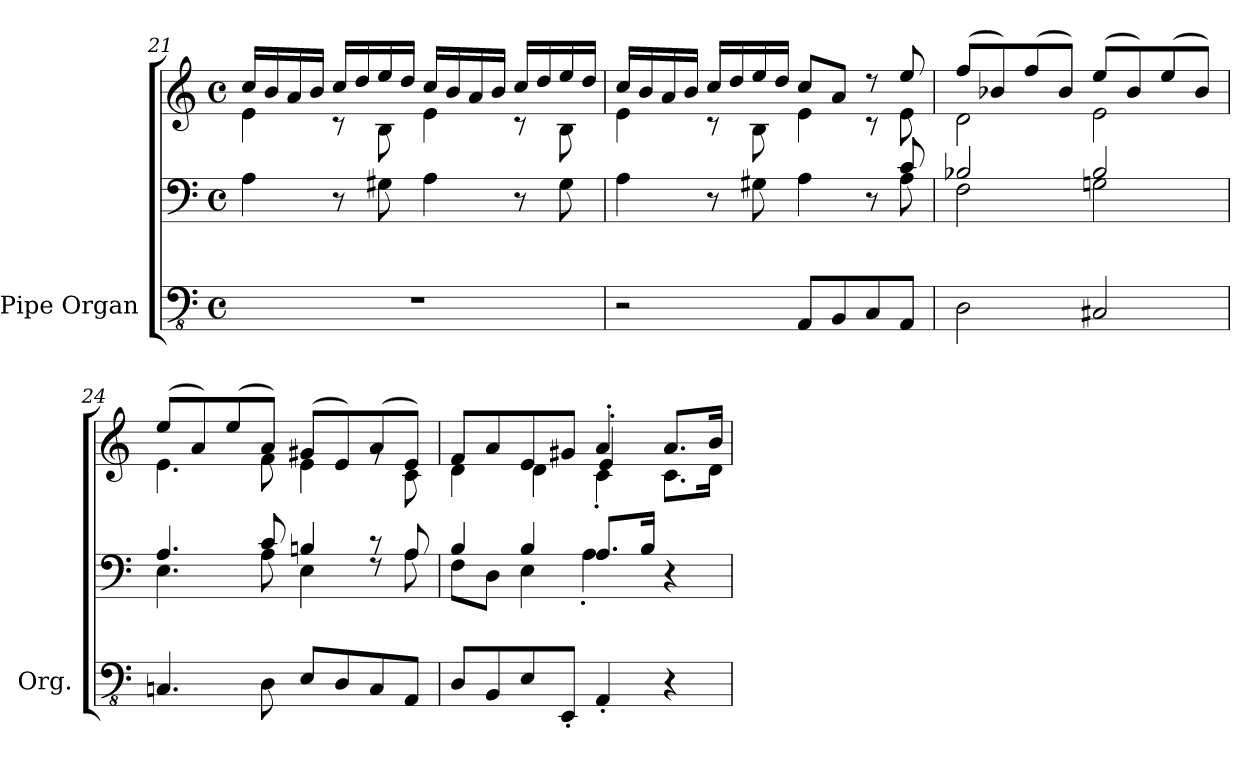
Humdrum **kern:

**kern	**kern	**kern
*part1	*part1	*part1
*staff3	*staff2	*staff1
*I"Pipe Organ	*	*
*I'Org.	*	*
*clefFv4	*clefF4	*clefG2
*k[]	*k[]	*k[]
*M4/4	*M4/4	*M4/4
*met(c)	*met(c)	*met(c)
=21	=21	=21
*	*	*^
1r	4A\	16cc/LL	4e\
.	.	16b/	.
.	.	16a/	.
.	.	16b/JJ	.
.	8r	16cc/LL	8r
.	.	16dd/	.
.	8G#X\	16ee/	8B\
.	.	16dd/JJ	.
.	4A\	16cc/LL	4e\
.	.	16b/	.
.	.	16a/	.
.	.	16b/JJ	.
.	8r	16cc/LL	8r
.	.	16dd/	.
.	8G#\	16ee/	8B\
.	.	16dd/JJ	.
!!LO:LB:g=z	!!
=22	=22	=22	=22
*	*^	*	*
2r	4A\	2..ryy	16cc/LL	4e\
.	.	.	16b/	.
.	.	.	16a/	.
.	.	.	16b/JJ	.
.	8r	.	16cc/LL	8r
.	.	.	16dd/	.
.	8G#X\	.	16ee/	8B\
.	.	.	16dd/JJ	.
8AAA/L	4A\	.	8cc/L	4e\
8BBB/	.	.	8a/J	.
8CC/	8r	.	8r	8r
8AAA/J	8c/	8A\	8ee/	8e\
=23	=23	=23	=23	=23
2DD\	2B-X/	2F\	(>8ff/L	2d\
.	.	.	8b-X/)	.
.	.	.	(>8ff/	.
.	.	.	8b-/J)	.
2CC#X/	2B-/	2Gn\	(>8ee/L	2e\
.	.	.	8b-/)	.
.	.	.	(>8ee/	.
.	.	.	8b-/J)	.
=24	=24	=24	=24	=24
4.CCn/	4.A/	4.E\	(>8ee/L	4.e\
.	.	.	8a/)	.
.	.	.	(>8ee/	.
8DD\	8c/	8A\	8a/J)	8f\
8EE/L	4Bn/	4E\	(>8g#X/L	4e\
8DD/	.	.	8e/)	.
8CC/	8r	8rF	(>8a/	8rg
8AAA/J	8A/	8A\	8e/J)	8c\
=25	=25	=25	=25	=25
*	*	*	*	*^
8DD/L	4B/	8F\L	8f/L	4d\	2ryy
8BBB/	.	8D\J	8a/	.	.
8EE/	4B/	4E\	8e/	4d\	.
8EEE'/J	.	.	8g#X/J	.	.
4AAA'/	8.A/L	4A'\	4a'/	4c'\	4e'/
.	16B/Jk	.	.	.	.
4r	4r	4ryy	8.a/L	8.c\L	4ryy
.	.	.	16b/Jk	16d\Jk	.
*	*v	*v	*	*	*
*	*	*v	*v	*v
=	=	=
*-	*-	*-
